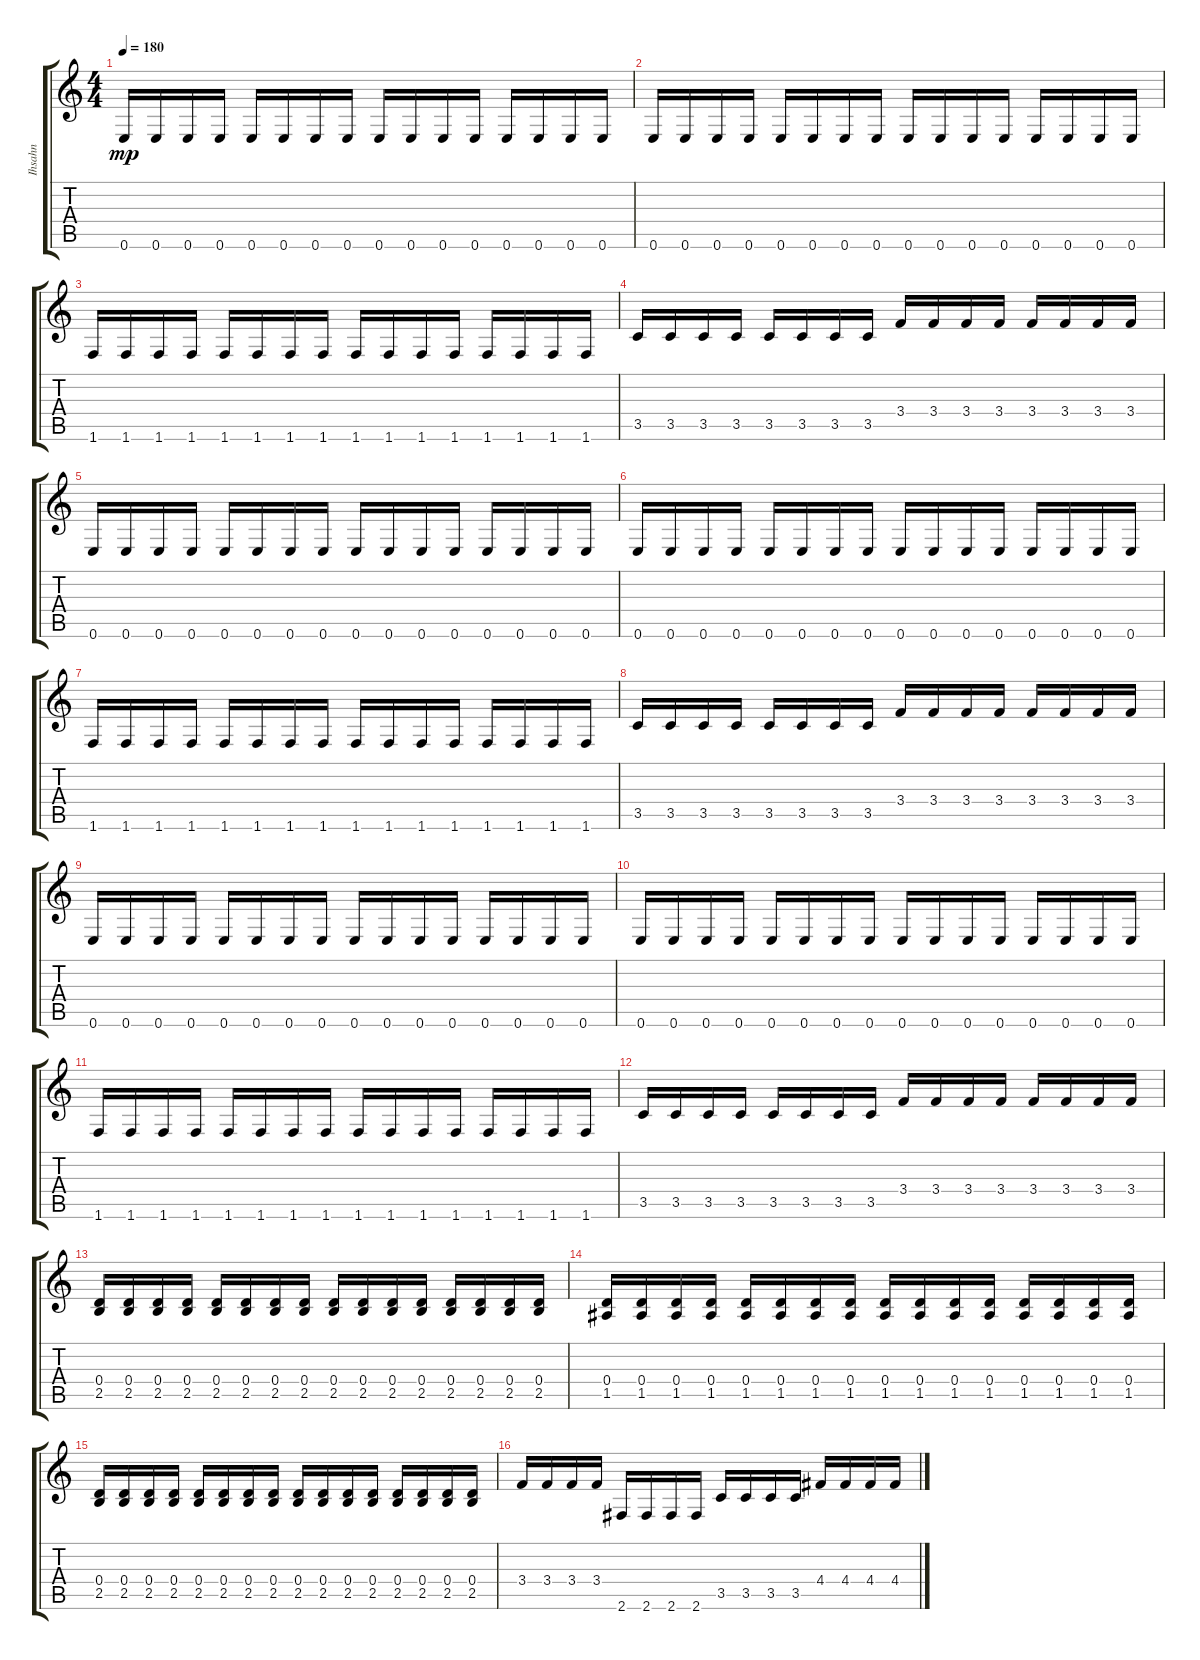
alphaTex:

\track ("Ihsahn" "Ihsahn") {instrument distortionguitar}
\staff {score tabs}
\tuning (E4 B3 G3 D3 A2 E2) {hide}
\ts (4 4)
\tempo 180
\clef g2
\ks c
0.6.16{dy mp} 0.6.16 0.6.16 0.6.16 0.6.16 0.6.16 0.6.16 0.6.16 0.6.16 0.6.16 0.6.16 0.6.16 0.6.16 0.6.16 0.6.16 0.6.16 |
0.6.16 0.6.16 0.6.16 0.6.16 0.6.16 0.6.16 0.6.16 0.6.16 0.6.16 0.6.16 0.6.16 0.6.16 0.6.16 0.6.16 0.6.16 0.6.16 |
1.6.16 1.6.16 1.6.16 1.6.16 1.6.16 1.6.16 1.6.16 1.6.16 1.6.16 1.6.16 1.6.16 1.6.16 1.6.16 1.6.16 1.6.16 1.6.16 |
3.5.16 3.5.16 3.5.16 3.5.16 3.5.16 3.5.16 3.5.16 3.5.16 3.4.16 3.4.16 3.4.16 3.4.16 3.4.16 3.4.16 3.4.16 3.4.16 |
0.6.16 0.6.16 0.6.16 0.6.16 0.6.16 0.6.16 0.6.16 0.6.16 0.6.16 0.6.16 0.6.16 0.6.16 0.6.16 0.6.16 0.6.16 0.6.16 |
0.6.16 0.6.16 0.6.16 0.6.16 0.6.16 0.6.16 0.6.16 0.6.16 0.6.16 0.6.16 0.6.16 0.6.16 0.6.16 0.6.16 0.6.16 0.6.16 |
1.6.16 1.6.16 1.6.16 1.6.16 1.6.16 1.6.16 1.6.16 1.6.16 1.6.16 1.6.16 1.6.16 1.6.16 1.6.16 1.6.16 1.6.16 1.6.16 |
3.5.16 3.5.16 3.5.16 3.5.16 3.5.16 3.5.16 3.5.16 3.5.16 3.4.16 3.4.16 3.4.16 3.4.16 3.4.16 3.4.16 3.4.16 3.4.16 |
0.6.16 0.6.16 0.6.16 0.6.16 0.6.16 0.6.16 0.6.16 0.6.16 0.6.16 0.6.16 0.6.16 0.6.16 0.6.16 0.6.16 0.6.16 0.6.16 |
0.6.16 0.6.16 0.6.16 0.6.16 0.6.16 0.6.16 0.6.16 0.6.16 0.6.16 0.6.16 0.6.16 0.6.16 0.6.16 0.6.16 0.6.16 0.6.16 |
1.6.16 1.6.16 1.6.16 1.6.16 1.6.16 1.6.16 1.6.16 1.6.16 1.6.16 1.6.16 1.6.16 1.6.16 1.6.16 1.6.16 1.6.16 1.6.16 |
3.5.16 3.5.16 3.5.16 3.5.16 3.5.16 3.5.16 3.5.16 3.5.16 3.4.16 3.4.16 3.4.16 3.4.16 3.4.16 3.4.16 3.4.16 3.4.16 |
(0.4 2.5).16 (0.4 2.5).16 (0.4 2.5).16 (0.4 2.5).16 (0.4 2.5).16 (0.4 2.5).16 (0.4 2.5).16 (0.4 2.5).16 (0.4 2.5).16 (0.4 2.5).16 (0.4 2.5).16 (0.4 2.5).16 (0.4 2.5).16 (0.4 2.5).16 (0.4 2.5).16 (0.4 2.5).16 |
(0.4 1.5).16 (0.4 1.5).16 (0.4 1.5).16 (0.4 1.5).16 (0.4 1.5).16 (0.4 1.5).16 (0.4 1.5).16 (0.4 1.5).16 (0.4 1.5).16 (0.4 1.5).16 (0.4 1.5).16 (0.4 1.5).16 (0.4 1.5).16 (0.4 1.5).16 (0.4 1.5).16 (0.4 1.5).16 |
(0.4 2.5).16 (0.4 2.5).16 (0.4 2.5).16 (0.4 2.5).16 (0.4 2.5).16 (0.4 2.5).16 (0.4 2.5).16 (0.4 2.5).16 (0.4 2.5).16 (0.4 2.5).16 (0.4 2.5).16 (0.4 2.5).16 (0.4 2.5).16 (0.4 2.5).16 (0.4 2.5).16 (0.4 2.5).16 |
3.4.16 3.4.16 3.4.16 3.4.16 2.6.16 2.6.16 2.6.16 2.6.16 3.5.16 3.5.16 3.5.16 3.5.16 4.4.16 4.4.16 4.4.16 4.4.16
